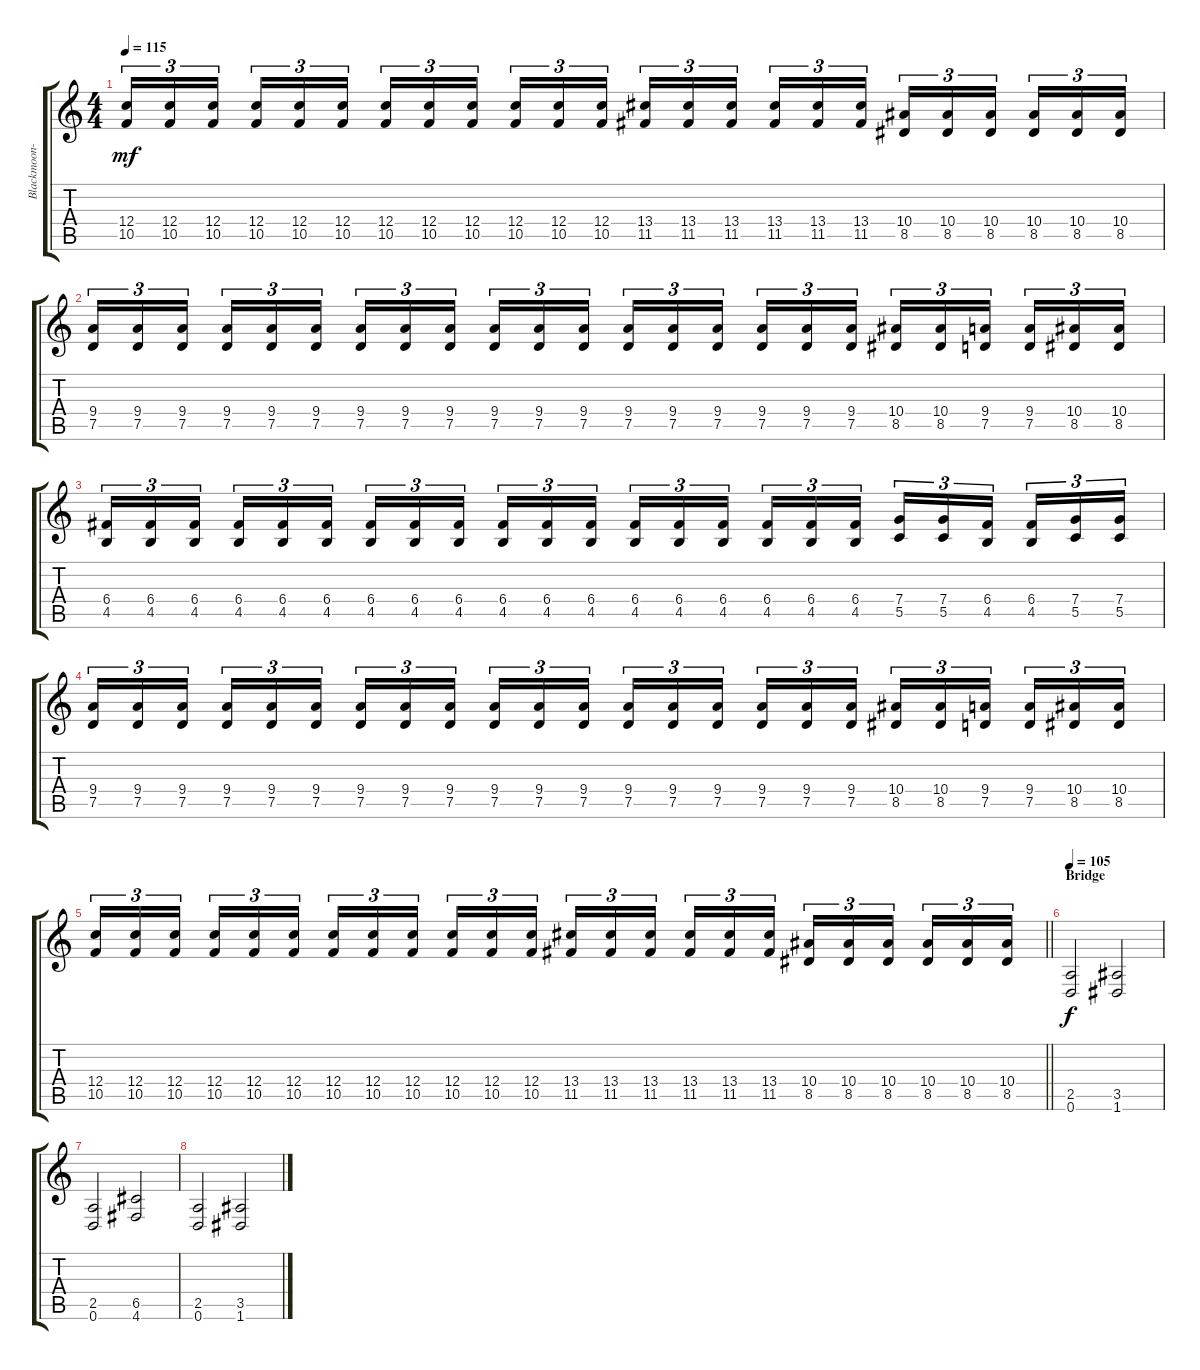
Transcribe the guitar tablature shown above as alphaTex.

\track ("Blackmoon-Guitar II" "Blackmoon-") {instrument distortionguitar}
\staff {score tabs}
\tuning (D4 A3 F3 C3 G2 D2) {hide}
\ts (4 4)
\tempo 115
\clef g2
\ks c
(12.4 10.5).16{tu (3 2) dy mf} (12.4 10.5).16{tu (3 2)} (12.4 10.5).16{tu (3 2) beam splitsecondary} (12.4 10.5).16{tu (3 2)} (12.4 10.5).16{tu (3 2)} (12.4 10.5).16{tu (3 2)} (12.4 10.5).16{tu (3 2)} (12.4 10.5).16{tu (3 2)} (12.4 10.5).16{tu (3 2) beam splitsecondary} (12.4 10.5).16{tu (3 2)} (12.4 10.5).16{tu (3 2)} (12.4 10.5).16{tu (3 2)} (13.4 11.5).16{tu (3 2)} (13.4 11.5).16{tu (3 2)} (13.4 11.5).16{tu (3 2) beam splitsecondary} (13.4 11.5).16{tu (3 2)} (13.4 11.5).16{tu (3 2)} (13.4 11.5).16{tu (3 2)} (10.4 8.5).16{tu (3 2)} (10.4 8.5).16{tu (3 2)} (10.4 8.5).16{tu (3 2) beam splitsecondary} (10.4 8.5).16{tu (3 2)} (10.4 8.5).16{tu (3 2)} (10.4 8.5).16{tu (3 2)} |
(9.4 7.5).16{tu (3 2)} (9.4 7.5).16{tu (3 2)} (9.4 7.5).16{tu (3 2) beam splitsecondary} (9.4 7.5).16{tu (3 2)} (9.4 7.5).16{tu (3 2)} (9.4 7.5).16{tu (3 2)} (9.4 7.5).16{tu (3 2)} (9.4 7.5).16{tu (3 2)} (9.4 7.5).16{tu (3 2) beam splitsecondary} (9.4 7.5).16{tu (3 2)} (9.4 7.5).16{tu (3 2)} (9.4 7.5).16{tu (3 2)} (9.4 7.5).16{tu (3 2)} (9.4 7.5).16{tu (3 2)} (9.4 7.5).16{tu (3 2) beam splitsecondary} (9.4 7.5).16{tu (3 2)} (9.4 7.5).16{tu (3 2)} (9.4 7.5).16{tu (3 2)} (10.4 8.5).16{tu (3 2)} (10.4 8.5).16{tu (3 2)} (9.4 7.5).16{tu (3 2) beam splitsecondary} (9.4 7.5).16{tu (3 2)} (10.4 8.5).16{tu (3 2)} (10.4 8.5).16{tu (3 2)} |
(6.4 4.5).16{tu (3 2)} (6.4 4.5).16{tu (3 2)} (6.4 4.5).16{tu (3 2) beam splitsecondary} (6.4 4.5).16{tu (3 2)} (6.4 4.5).16{tu (3 2)} (6.4 4.5).16{tu (3 2)} (6.4 4.5).16{tu (3 2)} (6.4 4.5).16{tu (3 2)} (6.4 4.5).16{tu (3 2) beam splitsecondary} (6.4 4.5).16{tu (3 2)} (6.4 4.5).16{tu (3 2)} (6.4 4.5).16{tu (3 2)} (6.4 4.5).16{tu (3 2)} (6.4 4.5).16{tu (3 2)} (6.4 4.5).16{tu (3 2) beam splitsecondary} (6.4 4.5).16{tu (3 2)} (6.4 4.5).16{tu (3 2)} (6.4 4.5).16{tu (3 2)} (7.4 5.5).16{tu (3 2)} (7.4 5.5).16{tu (3 2)} (6.4 4.5).16{tu (3 2) beam splitsecondary} (6.4 4.5).16{tu (3 2)} (7.4 5.5).16{tu (3 2)} (7.4 5.5).16{tu (3 2)} |
(9.4 7.5).16{tu (3 2)} (9.4 7.5).16{tu (3 2)} (9.4 7.5).16{tu (3 2) beam splitsecondary} (9.4 7.5).16{tu (3 2)} (9.4 7.5).16{tu (3 2)} (9.4 7.5).16{tu (3 2)} (9.4 7.5).16{tu (3 2)} (9.4 7.5).16{tu (3 2)} (9.4 7.5).16{tu (3 2) beam splitsecondary} (9.4 7.5).16{tu (3 2)} (9.4 7.5).16{tu (3 2)} (9.4 7.5).16{tu (3 2)} (9.4 7.5).16{tu (3 2)} (9.4 7.5).16{tu (3 2)} (9.4 7.5).16{tu (3 2) beam splitsecondary} (9.4 7.5).16{tu (3 2)} (9.4 7.5).16{tu (3 2)} (9.4 7.5).16{tu (3 2)} (10.4 8.5).16{tu (3 2)} (10.4 8.5).16{tu (3 2)} (9.4 7.5).16{tu (3 2) beam splitsecondary} (9.4 7.5).16{tu (3 2)} (10.4 8.5).16{tu (3 2)} (10.4 8.5).16{tu (3 2)} |
\barLineRight lightlight
(12.4 10.5).16{tu (3 2)} (12.4 10.5).16{tu (3 2)} (12.4 10.5).16{tu (3 2) beam splitsecondary} (12.4 10.5).16{tu (3 2)} (12.4 10.5).16{tu (3 2)} (12.4 10.5).16{tu (3 2)} (12.4 10.5).16{tu (3 2)} (12.4 10.5).16{tu (3 2)} (12.4 10.5).16{tu (3 2) beam splitsecondary} (12.4 10.5).16{tu (3 2)} (12.4 10.5).16{tu (3 2)} (12.4 10.5).16{tu (3 2)} (13.4 11.5).16{tu (3 2)} (13.4 11.5).16{tu (3 2)} (13.4 11.5).16{tu (3 2) beam splitsecondary} (13.4 11.5).16{tu (3 2)} (13.4 11.5).16{tu (3 2)} (13.4 11.5).16{tu (3 2)} (10.4 8.5).16{tu (3 2)} (10.4 8.5).16{tu (3 2)} (10.4 8.5).16{tu (3 2) beam splitsecondary} (10.4 8.5).16{tu (3 2)} (10.4 8.5).16{tu (3 2)} (10.4 8.5).16{tu (3 2)} |
\section ("" "Bridge")
\tempo 105
(2.5 0.6).2{dy f} (3.5 1.6).2 |
(2.5 0.6).2 (6.5 4.6).2 |
(2.5 0.6).2 (3.5 1.6).2
